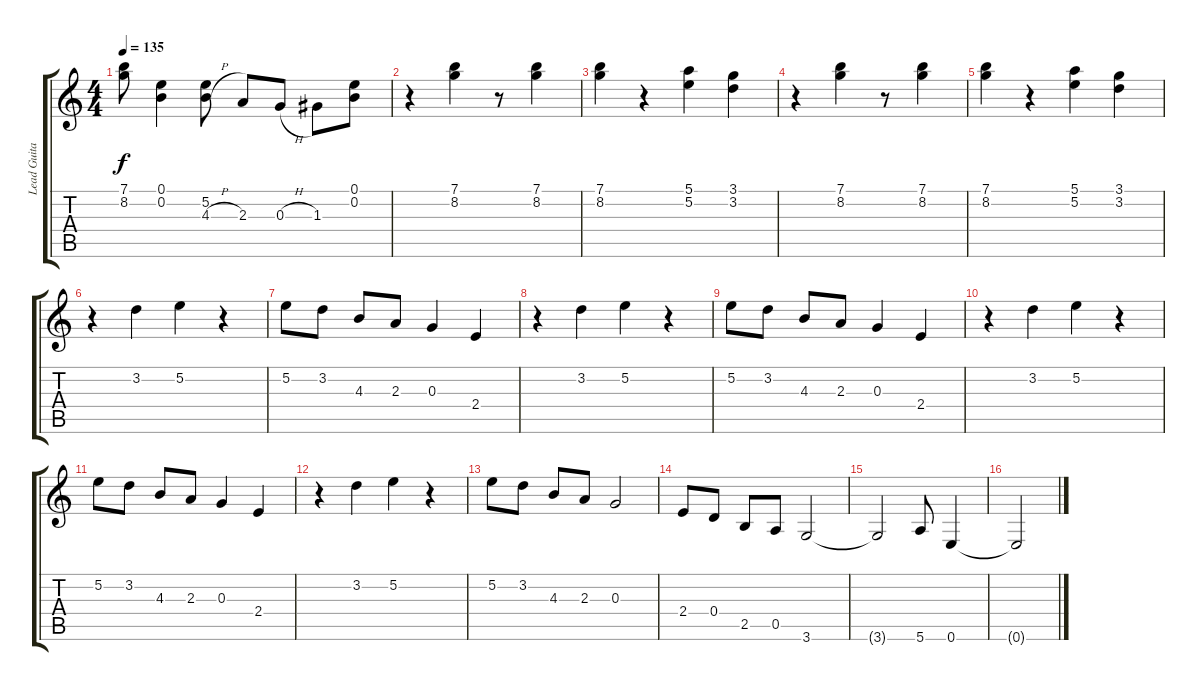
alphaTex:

\track ("Lead Guitar" "Lead Guita") {instrument overdrivenguitar}
\staff {score tabs}
\tuning (E4 B3 G3 D3 A2 E2) {hide}
\ts (4 4)
\tempo 135
\clef g2
\ks c
(7.1 8.2).8{dy f} (0.1 0.2).4 (5.2 4.3{h}).8 2.3.8 0.3{h}.8 1.3.8 (0.1 0.2).8 |
r.4 (7.1 8.2).4 r.8 (7.1 8.2).4 |
(7.1 8.2).4 r.4 (5.1 5.2).4 (3.1 3.2).4 |
r.4 (7.1 8.2).4 r.8 (7.1 8.2).4 |
(7.1 8.2).4 r.4 (5.1 5.2).4 (3.1 3.2).4 |
r.4 3.2.4 5.2.4 r.4 |
5.2.8 3.2.8 4.3.8 2.3.8 0.3.4 2.4.4 |
r.4 3.2.4 5.2.4 r.4 |
5.2.8 3.2.8 4.3.8 2.3.8 0.3.4 2.4.4 |
r.4 3.2.4 5.2.4 r.4 |
5.2.8 3.2.8 4.3.8 2.3.8 0.3.4 2.4.4 |
r.4 3.2.4 5.2.4 r.4 |
5.2.8 3.2.8 4.3.8 2.3.8 0.3.2 |
2.4.8 0.4.8 2.5.8 0.5.8 3.6.2 |
3.6{t}.2 5.6.8 0.6.4 |
0.6{t}.2
